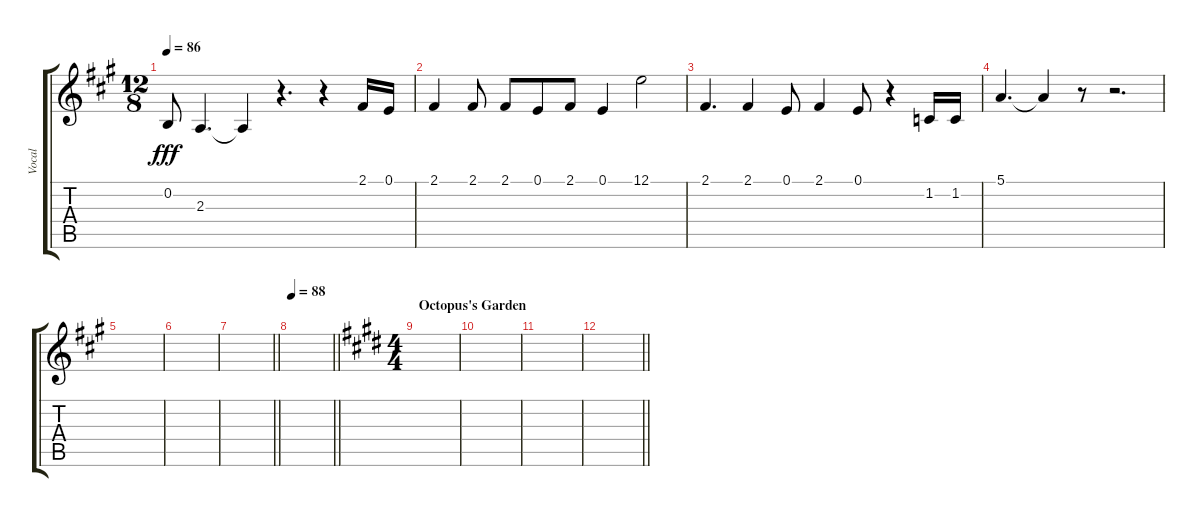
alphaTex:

\track ("Vocal" "Vocal") {instrument choiraahs}
\staff {score tabs}
\tuning (E4 B3 G3 D3 A2 E2) {hide}
\ts (12 8)
\tempo 86
\clef g2
\ks a
0.2.8{dy fff} 2.3.4{d} 2.3{t}.4 r.4{d} r.4 2.1.16 0.1.16 |
2.1.4 2.1.8 2.1.8 0.1.8 2.1.8 0.1.4 12.1.2 |
2.1.4{d} 2.1.4 0.1.8 2.1.4 0.1.8 r.4 1.2.16 1.2.16 |
5.1.4{d} 5.1{t}.4 r.8 r.2{d} |
|
|
\barLineRight lightlight
|
\tempo 88
\barLineRight lightlight
|
\ts (4 4)
\section ("" "Octopus's Garden")
\ks e
|
|
|
\barLineRight lightlight
